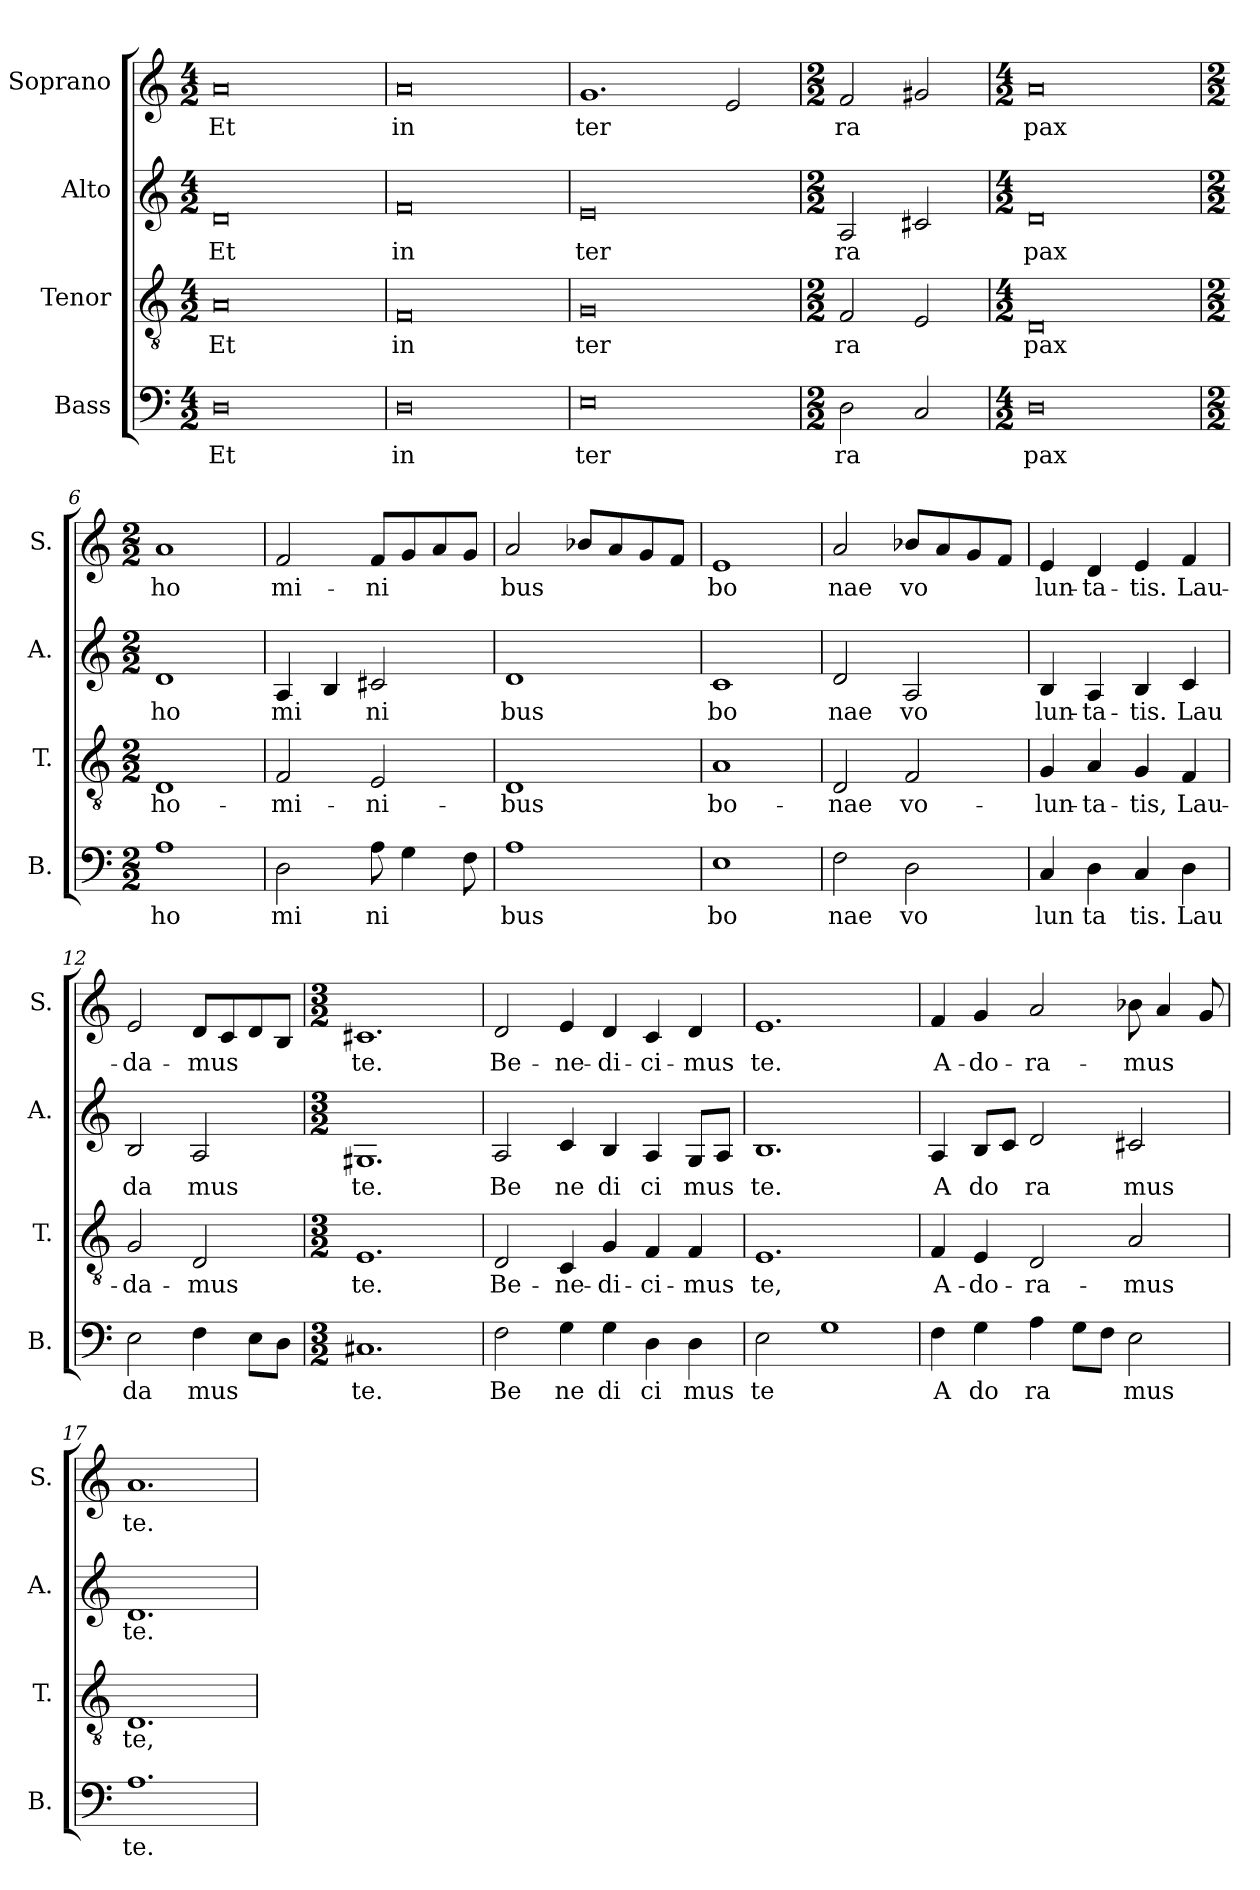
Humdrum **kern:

**kern	**text	**kern	**text	**kern	**text	**kern	**text
*part4	*part4	*part3	*part3	*part2	*part2	*part1	*part1
*staff4	*staff4	*staff3	*staff3	*staff2	*staff2	*staff1	*staff1
*I"Bass	*	*I"Tenor	*	*I"Alto	*	*I"Soprano	*
*I'B.	*	*I'T.	*	*I'A.	*	*I'S.	*
*clefF4	*	*clefGv2	*	*clefG2	*	*clefG2	*
*k[]	*	*k[]	*	*k[]	*	*k[]	*
*M4/2	*	*M4/2	*	*M4/2	*	*M4/2	*
*MM120	*	*MM120	*	*MM120	*	*MM120	*
=1	=1	=1	=1	=1	=1	=1	=1
!	!LO:LY:b	!	!LO:LY:b	!	!LO:LY:b	!	!LO:LY:b
0D	Et	0A	Et	0d	Et	0a	Et
=2	=2	=2	=2	=2	=2	=2	=2
!	!LO:LY:b	!	!LO:LY:b	!	!LO:LY:b	!	!LO:LY:b
0D	in	0F	in	0f	in	0a	in
=3	=3	=3	=3	=3	=3	=3	=3
!	!LO:LY:b	!	!LO:LY:b	!	!LO:LY:b	!	!LO:LY:b
0E	ter	0G	-ter	0e	ter	1.g	ter
.	.	.	.	.	.	2e/	.
=4	=4	=4	=4	=4	=4	=4	=4
*M2/2	*	*M2/2	*	*M2/2	*	*M2/2	*
!	!LO:LY:b	!	!LO:LY:b	!	!LO:LY:b	!	!LO:LY:b
2D\	ra	2F/	ra	2A/	ra	2f/	ra
2C/	.	2E/	.	2c#X/	.	2g#X/	.
=5	=5	=5	=5	=5	=5	=5	=5
*M4/2	*	*M4/2	*	*M4/2	*	*M4/2	*
!	!LO:LY:b	!	!LO:LY:b	!	!LO:LY:b	!	!LO:LY:b
0D	pax	0D	pax	0d	pax	0a	pax
=6	=6	=6	=6	=6	=6	=6	=6
*M2/2	*	*M2/2	*	*M2/2	*	*M2/2	*
!	!LO:LY:b	!	!LO:LY:b	!	!LO:LY:b	!	!LO:LY:b
1A	ho	1D	ho-	1d	ho	1a	ho
=7	=7	=7	=7	=7	=7	=7	=7
!	!LO:LY:b	!	!LO:LY:b	!	!LO:LY:b	!	!LO:LY:b
2D\	mi	2F/	-mi-	4A/	mi	2f/	mi-
.	.	.	.	4B/	.	.	.
!	!LO:LY:b	!	!LO:LY:b	!	!LO:LY:b	!	!LO:LY:b
8A\	ni	2E/	-ni-	2c#X/	ni	8f/L	-ni
4G\	.	.	.	.	.	8g/	.
.	.	.	.	.	.	8a/	.
8F\	.	.	.	.	.	8g/J	.
=8	=8	=8	=8	=8	=8	=8	=8
!	!LO:LY:b	!	!LO:LY:b	!	!LO:LY:b	!	!LO:LY:b
1A	bus	1D	-bus	1d	bus	2a/	bus
.	.	.	.	.	.	8b-X/L	.
.	.	.	.	.	.	8a/	.
.	.	.	.	.	.	8g/	.
.	.	.	.	.	.	8f/J	.
=9	=9	=9	=9	=9	=9	=9	=9
!	!LO:LY:b	!	!LO:LY:b	!	!LO:LY:b	!	!LO:LY:b
1E	bo	1A	bo-	1c	bo	1e	bo
=10	=10	=10	=10	=10	=10	=10	=10
!	!LO:LY:b	!	!LO:LY:b	!	!LO:LY:b	!	!LO:LY:b
2F\	nae	2D/	-nae	2d/	nae	2a/	nae
!	!LO:LY:b	!	!LO:LY:b	!	!LO:LY:b	!	!LO:LY:b
2D\	vo	2F/	vo-	2A/	vo	8b-X/L	vo
.	.	.	.	.	.	8a/	.
.	.	.	.	.	.	8g/	.
.	.	.	.	.	.	8f/J	.
=11	=11	=11	=11	=11	=11	=11	=11
!	!LO:LY:b	!	!LO:LY:b	!	!LO:LY:b	!	!LO:LY:b
4C/	lun	4G/	-lun-	4B/	lun-	4e/	lun-
!	!LO:LY:b	!	!LO:LY:b	!	!LO:LY:b	!	!LO:LY:b
4D\	ta	4A/	-ta-	4A/	-ta-	4d/	-ta-
!	!LO:LY:b	!	!LO:LY:b	!	!LO:LY:b	!	!LO:LY:b
4C/	tis.	4G/	-tis,	4B/	-tis.	4e/	-tis.
!	!LO:LY:b	!	!LO:LY:b	!	!LO:LY:b	!	!LO:LY:b
4D\	Lau	4F/	Lau-	4c/	-Lau	4f/	Lau-
!!LO:LB:g=z
=12	=12	=12	=12	=12	=12	=12	=12
!	!LO:LY:b	!	!LO:LY:b	!	!LO:LY:b	!	!LO:LY:b
2E\	da	2G/	-da-	2B/	da	2e/	-da-
!	!LO:LY:b	!	!LO:LY:b	!	!LO:LY:b	!	!LO:LY:b
4F\	mus	2D/	-mus	2A/	mus	8d/L	-mus
.	.	.	.	.	.	8c/	.
8E\L	.	.	.	.	.	8d/	.
8D\J	.	.	.	.	.	8B/J	.
=13	=13	=13	=13	=13	=13	=13	=13
*M3/2	*	*M3/2	*	*M3/2	*	*M3/2	*
!	!LO:LY:b	!	!LO:LY:b	!	!LO:LY:b	!	!LO:LY:b
1.C#X	te.	1.E	te.	1.G#X	te.	1.c#X	te.
=14	=14	=14	=14	=14	=14	=14	=14
!	!LO:LY:b	!	!LO:LY:b	!	!LO:LY:b	!	!LO:LY:b
2F\	Be	2D/	Be-	2A/	Be	2d/	Be-
!	!LO:LY:b	!	!LO:LY:b	!	!LO:LY:b	!	!LO:LY:b
4G\	ne	4C/	-ne-	4c/	ne	4e/	-ne-
!	!LO:LY:b	!	!LO:LY:b	!	!LO:LY:b	!	!LO:LY:b
4G\	di	4G/	-di-	4B/	di	4d/	-di-
!	!LO:LY:b	!	!LO:LY:b	!	!LO:LY:b	!	!LO:LY:b
4D\	ci	4F/	-ci-	4A/	ci	4c/	-ci-
!	!LO:LY:b	!	!LO:LY:b	!	!LO:LY:b	!	!LO:LY:b
4D\	mus	4F/	-mus	8G/L	mus	4d/	-mus
.	.	.	.	8A/J	.	.	.
=15	=15	=15	=15	=15	=15	=15	=15
!	!LO:LY:b	!	!LO:LY:b	!	!LO:LY:b	!	!LO:LY:b
2E\	te	1.E	te,	1.B	te.	1.e	te.
1G	.	.	.	.	.	.	.
=16	=16	=16	=16	=16	=16	=16	=16
!	!LO:LY:b	!	!LO:LY:b	!	!LO:LY:b	!	!LO:LY:b
4F\	A	4F/	A-	4A/	A	4f/	A-
!	!LO:LY:b	!	!LO:LY:b	!	!LO:LY:b	!	!LO:LY:b
4G\	do	4E/	-do-	8B/L	do	4g/	-do-
.	.	.	.	8c/J	.	.	.
!	!LO:LY:b	!	!LO:LY:b	!	!LO:LY:b	!	!LO:LY:b
4A\	ra	2D/	-ra-	2d/	ra	2a/	-ra-
8G\L	.	.	.	.	.	.	.
8F\J	.	.	.	.	.	.	.
!	!LO:LY:b	!	!LO:LY:b	!	!LO:LY:b	!	!LO:LY:b
2E\	mus	2A/	-mus	2c#X/	mus	8b-X\	-mus
.	.	.	.	.	.	4a/	.
.	.	.	.	.	.	8g/	.
=17	=17	=17	=17	=17	=17	=17	=17
!	!LO:LY:b	!	!LO:LY:b	!	!LO:LY:b	!	!LO:LY:b
1.A	te.	1.D	te,	1.d	te.	1.a	te.
=	=	=	=	=	=	=	=
*-	*-	*-	*-	*-	*-	*-	*-
